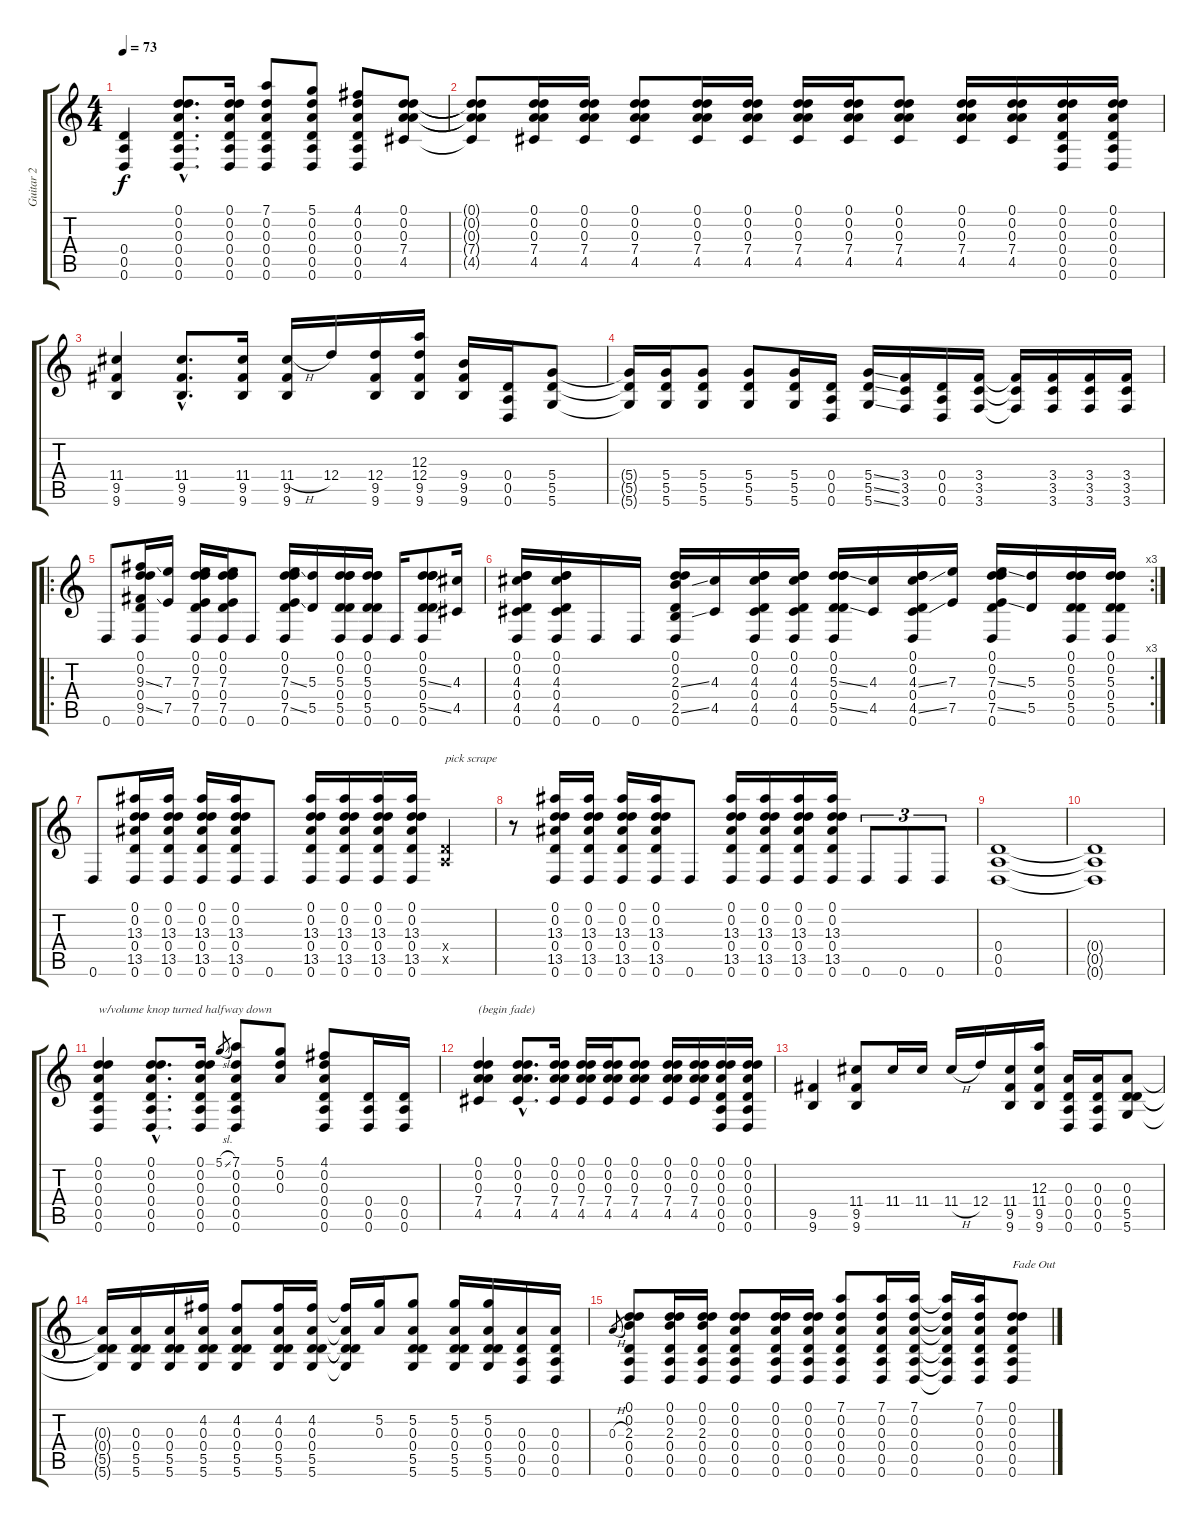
\track ("Guitar 2" "Guitar 2") {instrument distortionguitar}
\staff {score tabs}
\tuning (D4 D4 A3 D3 A2 D2) {hide}
\ts (4 4)
\tempo 73
\clef g2
\ks c
(0.4 0.5 0.6).4{dy f} (0.1{hac} 0.2{hac} 0.3{hac} 0.4{hac} 0.5{hac} 0.6{hac}).8{d} (0.1 0.2 0.3 0.4 0.5 0.6).16 (7.1 0.2 0.3 0.4 0.5 0.6).8 (5.1 0.2 0.3 0.4 0.5 0.6).8 (4.1 0.2 0.3 0.4 0.5 0.6).8 (0.1 0.2 0.3 7.4 4.5).8 |
(0.1{t} 0.2{t} 0.3{t} 7.4{t} 4.5{t}).8 (0.1 0.2 0.3 7.4 4.5).16 (0.1 0.2 0.3 7.4 4.5).16 (0.1 0.2 0.3 7.4 4.5).8 (0.1 0.2 0.3 7.4 4.5).16 (0.1 0.2 0.3 7.4 4.5).16 (0.1 0.2 0.3 7.4 4.5).16 (0.1 0.2 0.3 7.4 4.5).16 (0.1 0.2 0.3 7.4 4.5).8 (0.1 0.2 0.3 7.4 4.5).16 (0.1 0.2 0.3 7.4 4.5).16 (0.1 0.2 0.3 0.4 0.5 0.6).16 (0.1 0.2 0.3 0.4 0.5 0.6).16 |
(11.4 9.5 9.6).4 (11.4{hac} 9.5{hac} 9.6{hac}).8{d} (11.4 9.5 9.6).16 (11.4{h} 9.5 9.6).16 12.4.16 (12.4 9.5 9.6).16 (12.3 12.4 9.5 9.6).16 (9.4 9.5 9.6).16 (0.4 0.5 0.6).16 (5.4 5.5 5.6).8 |
(5.4{t} 5.5{t} 5.6{t}).16 (5.4 5.5 5.6).16 (5.4 5.5 5.6).8 (5.4 5.5 5.6).8 (5.4 5.5 5.6).16 (0.4 0.5 0.6).16 (5.4{ss} 5.5{ss} 5.6{ss}).16 (3.4 3.5 3.6).16 (0.4 0.5 0.6).16 (3.4 3.5 3.6).16 (3.4{t} 3.5{t} 3.6{t}).16 (3.4 3.5 3.6).16 (3.4 3.5 3.6).16 (3.4 3.5 3.6).16 |
\ro
0.6.8 (0.1 0.2 9.3{ss} 0.4 9.5{ss} 0.6).16 (7.3 7.5).16 (0.1 0.2 7.3 0.4 7.5 0.6).16 (0.1 0.2 7.3 0.4 7.5 0.6).16 0.6.8 (0.1 0.2 7.3{ss} 0.4 7.5{ss} 0.6).16 (5.3 5.5).16 (0.1 0.2 5.3 0.4 5.5 0.6).16 (0.1 0.2 5.3 0.4 5.5 0.6).16 0.6.16 (0.1 0.2 5.3{ss} 0.4 5.5{ss} 0.6).8 (4.3 4.5).16 |
\rc 3
(0.1 0.2 4.3 0.4 4.5 0.6).16 (0.1 0.2 4.3 0.4 4.5 0.6).16 0.6.16 0.6.16 (0.1 0.2 2.3{ss} 0.4 2.5{ss} 0.6).16 (4.3 4.5).16 (0.1 0.2 4.3 0.4 4.5 0.6).16 (0.1 0.2 4.3 0.4 4.5 0.6).16 (0.1 0.2 5.3{ss} 0.4 5.5{ss} 0.6).16 (4.3 4.5).16 (0.1 0.2 4.3{ss} 0.4 4.5{ss} 0.6).16 (7.3 7.5).16 (0.1 0.2 7.3{ss} 0.4 7.5{ss} 0.6).16 (5.3 5.5).16 (0.1 0.2 5.3 0.4 5.5 0.6).16 (0.1 0.2 5.3 0.4 5.5 0.6).16 |
0.6.8 (0.1 0.2 13.3 0.4 13.5 0.6).16 (0.1 0.2 13.3 0.4 13.5 0.6).16 (0.1 0.2 13.3 0.4 13.5 0.6).16 (0.1 0.2 13.3 0.4 13.5 0.6).16 0.6.8 (0.1 0.2 13.3 0.4 13.5 0.6).16 (0.1 0.2 13.3 0.4 13.5 0.6).16 (0.1 0.2 13.3 0.4 13.5 0.6).16 (0.1 0.2 13.3 0.4 13.5 0.6).16 (0.4{x} 0.5{x}).4{txt "pick scrape"} |
r.8 (0.1 0.2 13.3 0.4 13.5 0.6).16 (0.1 0.2 13.3 0.4 13.5 0.6).16 (0.1 0.2 13.3 0.4 13.5 0.6).16 (0.1 0.2 13.3 0.4 13.5 0.6).16 0.6.8 (0.1 0.2 13.3 0.4 13.5 0.6).16 (0.1 0.2 13.3 0.4 13.5 0.6).16 (0.1 0.2 13.3 0.4 13.5 0.6).16 (0.1 0.2 13.3 0.4 13.5 0.6).16 0.6.8{tu (3 2)} 0.6.8{tu (3 2)} 0.6.8{tu (3 2)} |
(0.4 0.5 0.6).1 |
(0.4{t} 0.5{t} 0.6{t}).1 |
(0.1 0.2 0.3 0.4 0.5 0.6).4{txt "w/volume knop turned halfway down"} (0.1{hac} 0.2{hac} 0.3{hac} 0.4{hac} 0.5{hac} 0.6{hac}).8{d} (0.1 0.2 0.3 0.4 0.5 0.6).16 5.1{sl}.8{gr} (7.1 0.2 0.3 0.4 0.5 0.6).8 (5.1 0.2 0.3).8 (4.1 0.2 0.3 0.4 0.5 0.6).8 (0.4 0.5 0.6).16 (0.4 0.5 0.6).16 |
(0.1 0.2 0.3 7.4 4.5).4{txt "(begin fade)"} (0.1{hac} 0.2{hac} 0.3{hac} 7.4{hac} 4.5{hac}).8{d} (0.1 0.2 0.3 7.4 4.5).16 (0.1 0.2 0.3 7.4 4.5).16 (0.1 0.2 0.3 7.4 4.5).16 (0.1 0.2 0.3 7.4 4.5).8 (0.1 0.2 0.3 7.4 4.5).16 (0.1 0.2 0.3 7.4 4.5).16 (0.1 0.2 0.3 0.4 0.5 0.6).16 (0.1 0.2 0.3 0.4 0.5 0.6).16 |
(9.5 9.6).4 (11.4 9.5 9.6).8 11.4.16 11.4.16 11.4{h}.16 12.4.16 (11.4 9.5 9.6).16 (12.3 11.4 9.5 9.6).16 (0.3 0.4 0.5 0.6).16 (0.3 0.4 0.5 0.6).16 (0.3 0.4 5.5 5.6).8 |
(0.3{t} 0.4{t} 5.5{t} 5.6{t}).16 (0.3 0.4 5.5 5.6).16 (0.3 0.4 5.5 5.6).16 (4.2 0.3 0.4 5.5 5.6).16 (4.2 0.3 0.4 5.5 5.6).8 (4.2 0.3 0.4 5.5 5.6).16 (4.2 0.3 0.4 5.5 5.6).16 (4.2{t} 0.3{t} 0.4{t} 5.5{t} 5.6{t}).16 (5.2 0.3).16 (5.2 0.3 0.4 5.5 5.6).8 (5.2 0.3 0.4 5.5 5.6).16 (5.2 0.3 0.4 5.5 5.6).16 (0.3 0.4 0.5 0.6).16 (0.3 0.4 0.5 0.6).16 |
0.3{h}.8{gr} (0.1 0.2 2.3 0.4 0.5 0.6).8 (0.1 0.2 2.3 0.4 0.5 0.6).16 (0.1 0.2 2.3 0.4 0.5 0.6).16 (0.1 0.2 0.3 0.4 0.5 0.6).8 (0.1 0.2 0.3 0.4 0.5 0.6).16 (0.1 0.2 0.3 0.4 0.5 0.6).16 (7.1 0.2 0.3 0.4 0.5 0.6).8 (7.1 0.2 0.3 0.4 0.5 0.6).16 (7.1 0.2 0.3 0.4 0.5 0.6).16 (7.1{t} 0.2{t} 0.3{t} 0.4{t} 0.5{t} 0.6{t}).16 (7.1 0.2 0.3 0.4 0.5 0.6).16 (0.1 0.2 0.3 0.4 0.5 0.6).8{txt "Fade Out"}
